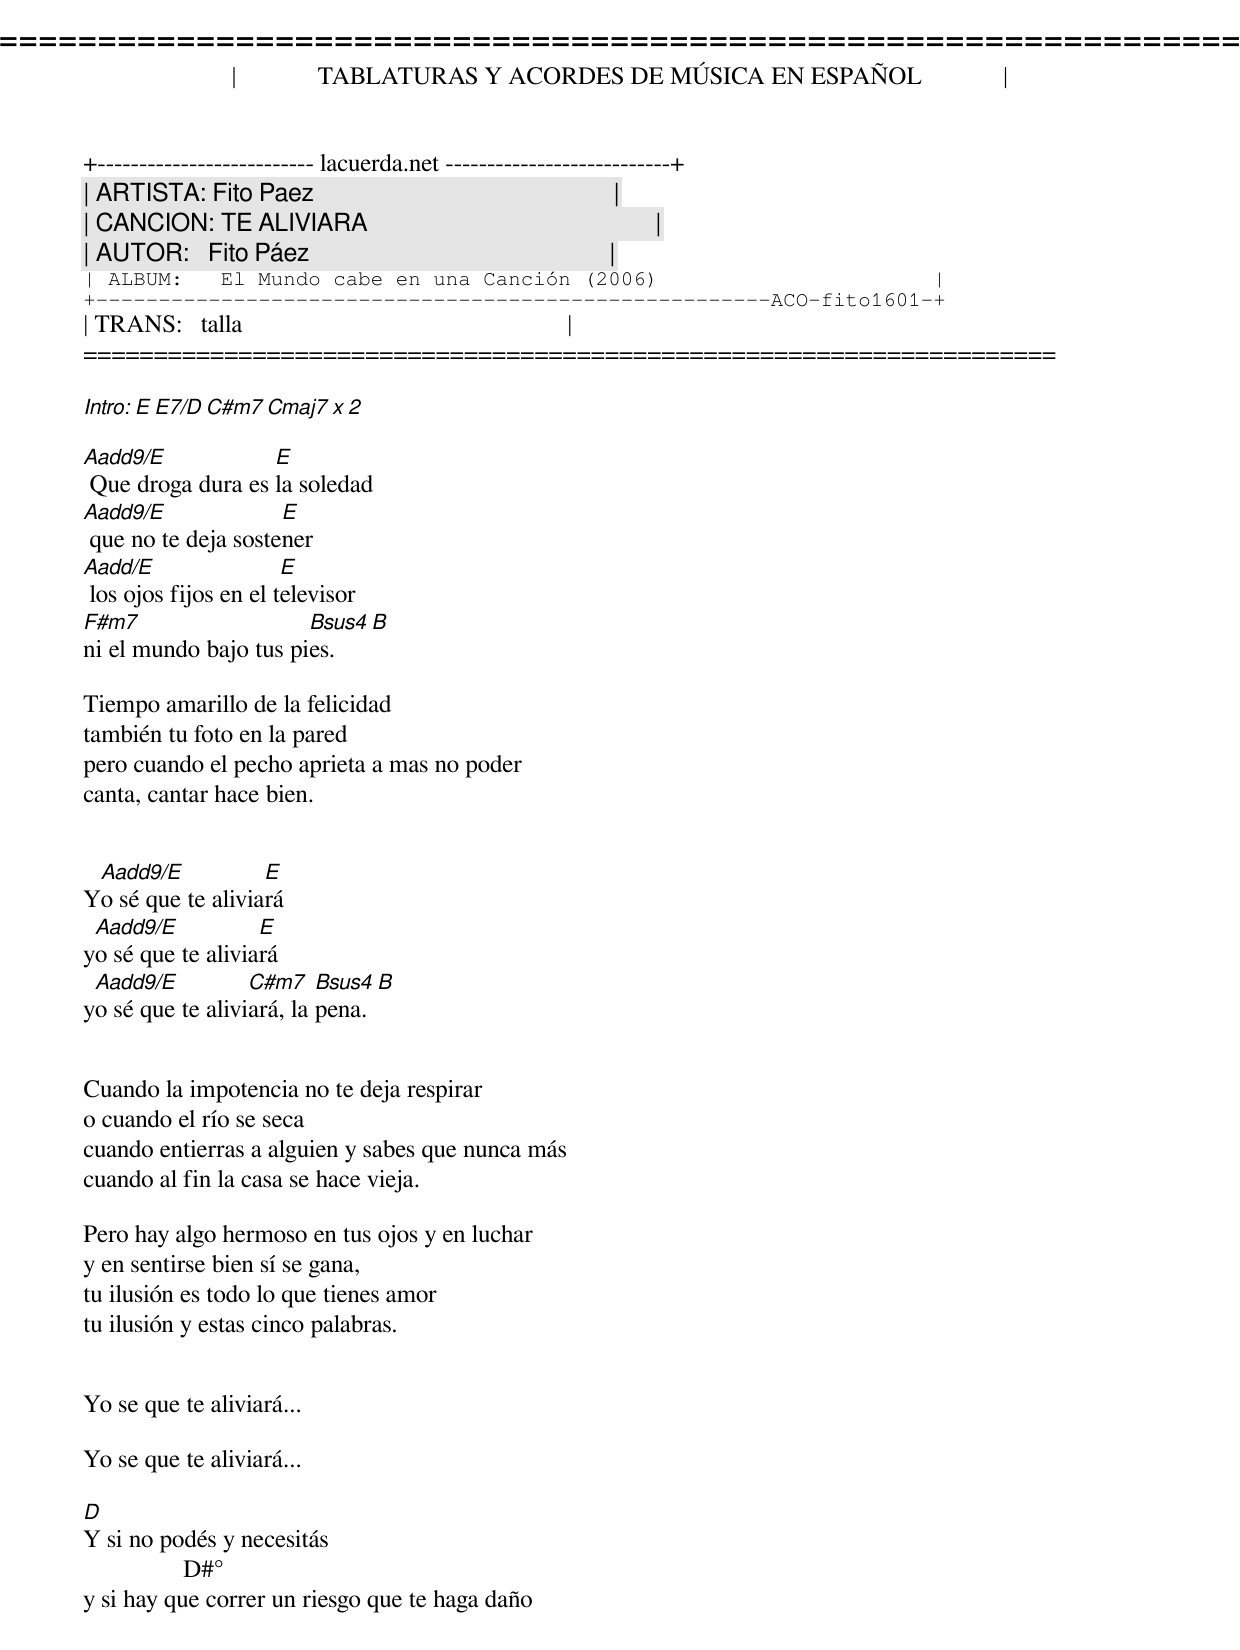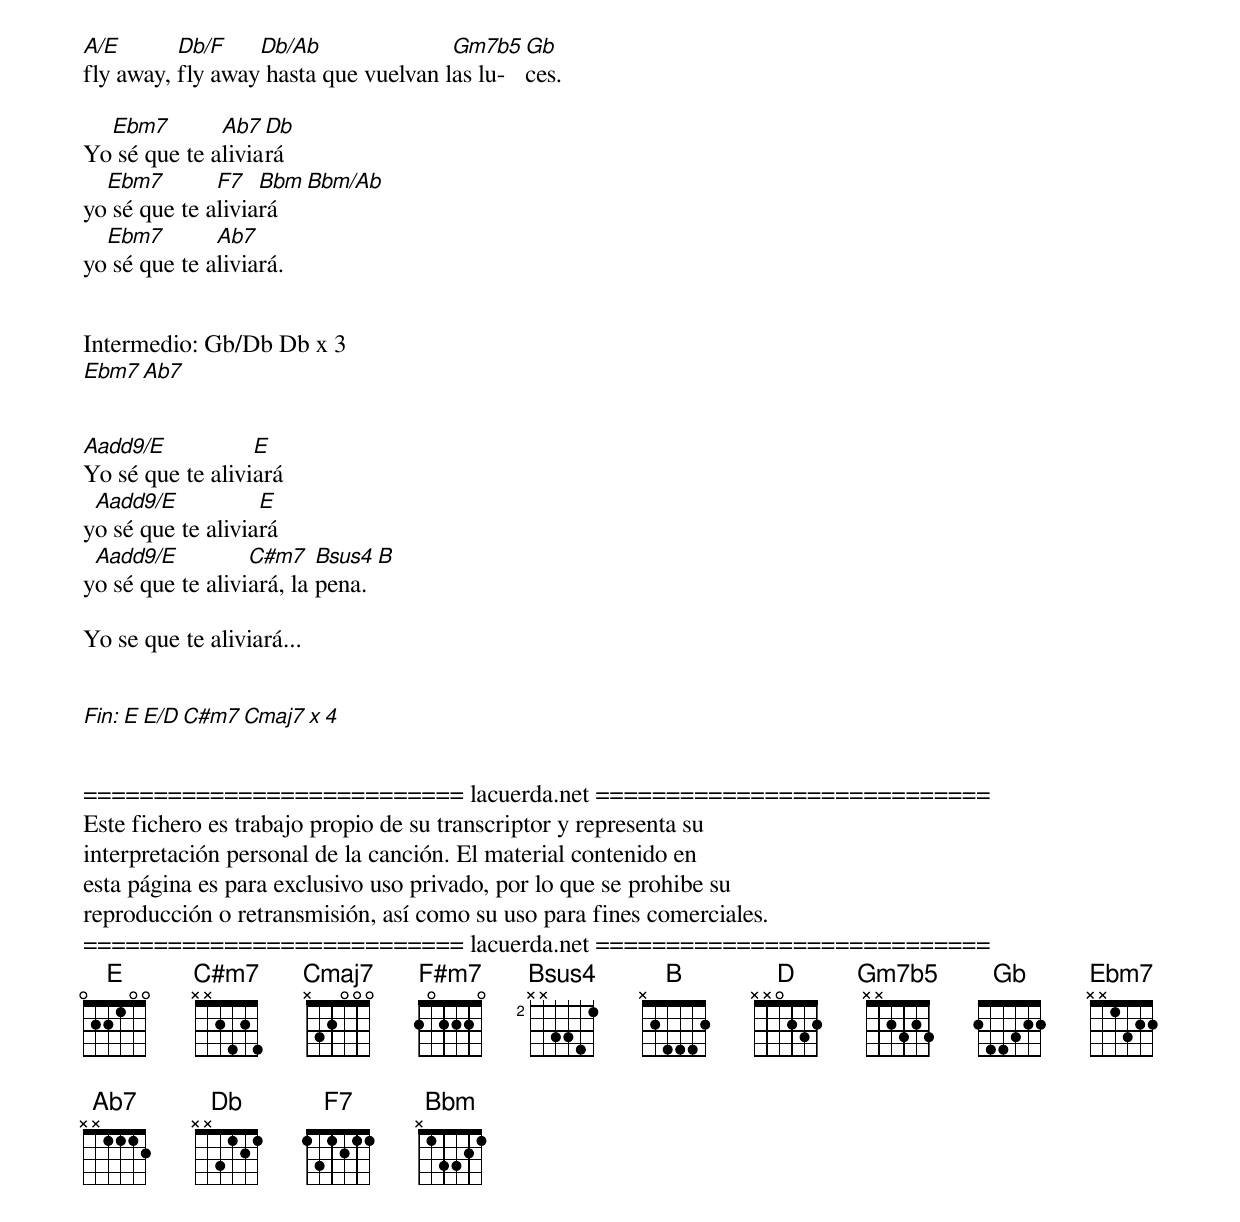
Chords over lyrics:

=====================================================================
|             TABLATURAS Y ACORDES DE MÚSICA EN ESPAÑOL             |
+-------------------------- lacuerda.net ---------------------------+
| ARTISTA: Fito Paez                                                |
| CANCION: TE ALIVIARA                                              |
| AUTOR:   Fito Páez                                                |
| ALBUM:   El Mundo cabe en una Canción (2006)                      |
+------------------------------------------------------ACO-fito1601-+
| TRANS:   talla                                                    |
=====================================================================

Intro: E E7/D C#m7 Cmaj7 x 2

Aadd9/E            E
 Que droga dura es la soledad
Aadd9/E              E
 que no te deja sostener
Aadd/E                 E
 los ojos fijos en el televisor
F#m7                   Bsus4 B
ni el mundo bajo tus pies.

Tiempo amarillo de la felicidad
también tu foto en la pared
pero cuando el pecho aprieta a mas no poder
canta, cantar hace bien.


 Aadd9/E           E
Yo sé que te aliviará
 Aadd9/E           E
yo sé que te aliviará
 Aadd9/E          C#m7    Bsus4 B
yo sé que te aliviará, la pena.


Cuando la impotencia no te deja respirar
o cuando el río se seca
cuando entierras a alguien y sabes que nunca más
cuando al fin la casa se hace vieja.

Pero hay algo hermoso en tus ojos y en luchar
y en sentirse bien sí se gana,
tu ilusión es todo lo que tienes amor
tu ilusión y estas cinco palabras.


Yo se que te aliviará...

Yo se que te aliviará...

D
Y si no podés y necesitás
                D#°
y si hay que correr un riesgo que te haga daño
A/E       Db/F    Db/Ab               Gm7b5 Gb
fly away, fly away hasta que vuelvan las lu-ces.

  Ebm7        Ab7  Db
Yo sé que te aliviará
  Ebm7        F7   Bbm Bbm/Ab
yo sé que te aliviará
  Ebm7        Ab7
yo sé que te aliviará.


Intermedio: Gb/Db Db x 3
            Ebm7 Ab7


Aadd9/E           E
Yo sé que te aliviará
 Aadd9/E           E
yo sé que te aliviará
 Aadd9/E          C#m7    Bsus4 B
yo sé que te aliviará, la pena.

Yo se que te aliviará...


Fin: E E/D C#m7 Cmaj7 x 4


=========================== lacuerda.net ============================
Este fichero es trabajo propio de su transcriptor y representa su
interpretación personal de la canción. El material contenido en
esta página es para exclusivo uso privado, por lo que se prohibe su
reproducción o retransmisión, así como su uso para fines comerciales.
=========================== lacuerda.net ============================
